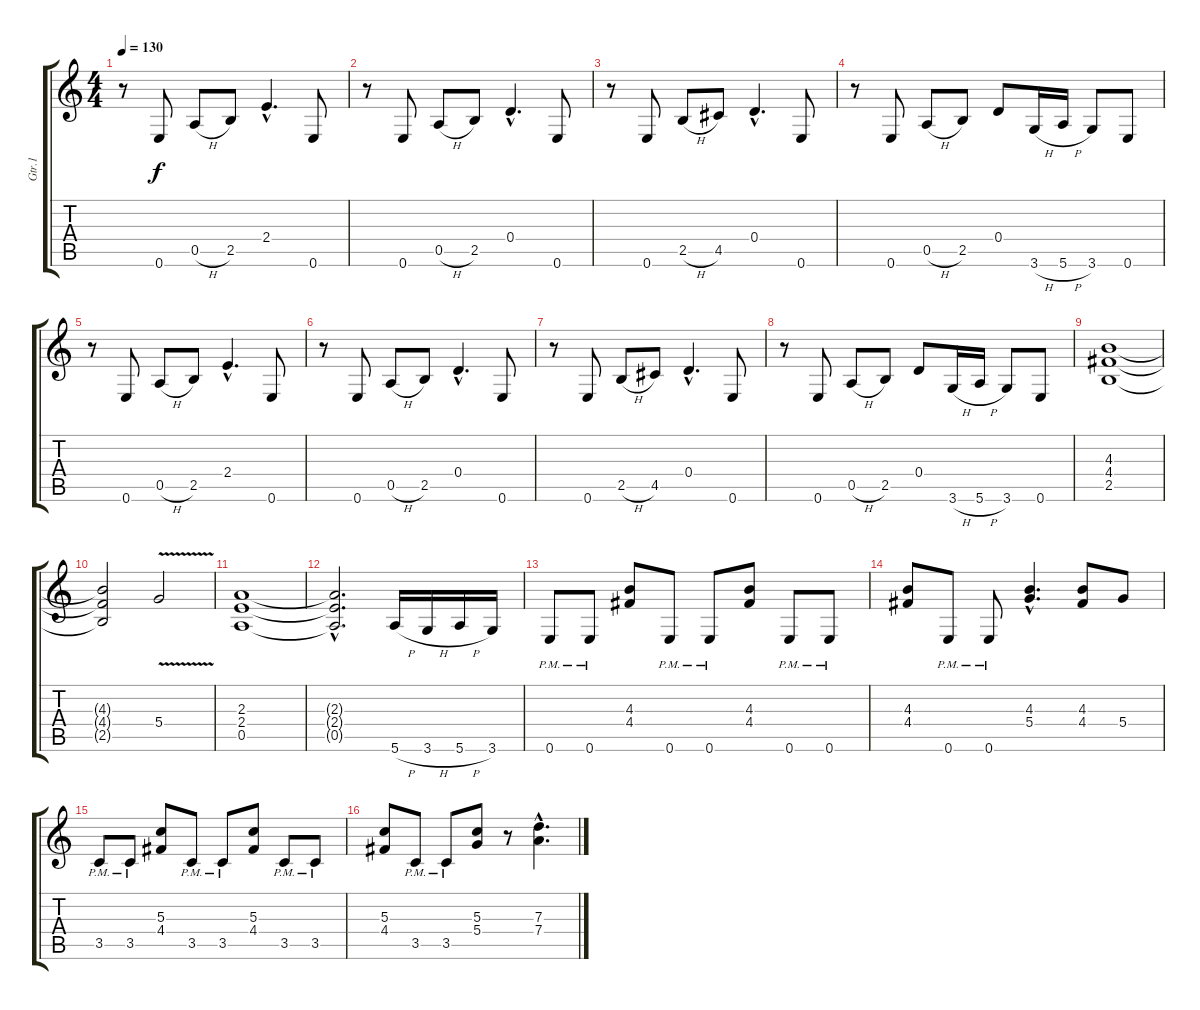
\track ("Gtr.1" "Gtr.1") {instrument distortionguitar}
\staff {score tabs}
\tuning (E4 B3 G3 D3 A2 E2) {hide}
\ts (4 4)
\tempo 130
\clef g2
\ks c
r.8{dy f} 0.6.8 0.5{h}.8 2.5.8 2.4{hac}.4{d} 0.6.8 |
r.8 0.6.8 0.5{h}.8 2.5.8 0.4{hac}.4{d} 0.6.8 |
r.8 0.6.8 2.5{h}.8 4.5.8 0.4{hac}.4{d} 0.6.8 |
r.8 0.6.8 0.5{h}.8 2.5.8 0.4.8 3.6{h}.16 5.6{h}.16 3.6.8 0.6.8 |
r.8 0.6.8 0.5{h}.8 2.5.8 2.4{hac}.4{d} 0.6.8 |
r.8 0.6.8 0.5{h}.8 2.5.8 0.4{hac}.4{d} 0.6.8 |
r.8 0.6.8 2.5{h}.8 4.5.8 0.4{hac}.4{d} 0.6.8 |
r.8 0.6.8 0.5{h}.8 2.5.8 0.4.8 3.6{h}.16 5.6{h}.16 3.6.8 0.6.8 |
(4.3 4.4 2.5).1 |
(4.3{t} 4.4{t} 2.5{t}).2 5.4{v}.2 |
(2.3 2.4 0.5).1 |
(2.3{hac t} 2.4{hac t} 0.5{hac t}).2{d} 5.6{h}.16 3.6{h}.16 5.6{h}.16 3.6.16 |
0.6{pm}.8 0.6{pm}.8 (4.3 4.4).8 0.6{pm}.8 0.6{pm}.8 (4.3 4.4).8 0.6{pm}.8 0.6{pm}.8 |
(4.3 4.4).8 0.6{pm}.8 0.6{pm}.8 (4.3{hac} 5.4{hac}).4{d} (4.3 4.4).8 5.4.8 |
3.5{pm}.8 3.5{pm}.8 (5.3 4.4).8 3.5{pm}.8 3.5{pm}.8 (5.3 4.4).8 3.5{pm}.8 3.5{pm}.8 |
(5.3 4.4).8 3.5{pm}.8 3.5{pm}.8 (5.3 5.4).8 r.8 (7.3{hac} 7.4{hac}).4{d}
